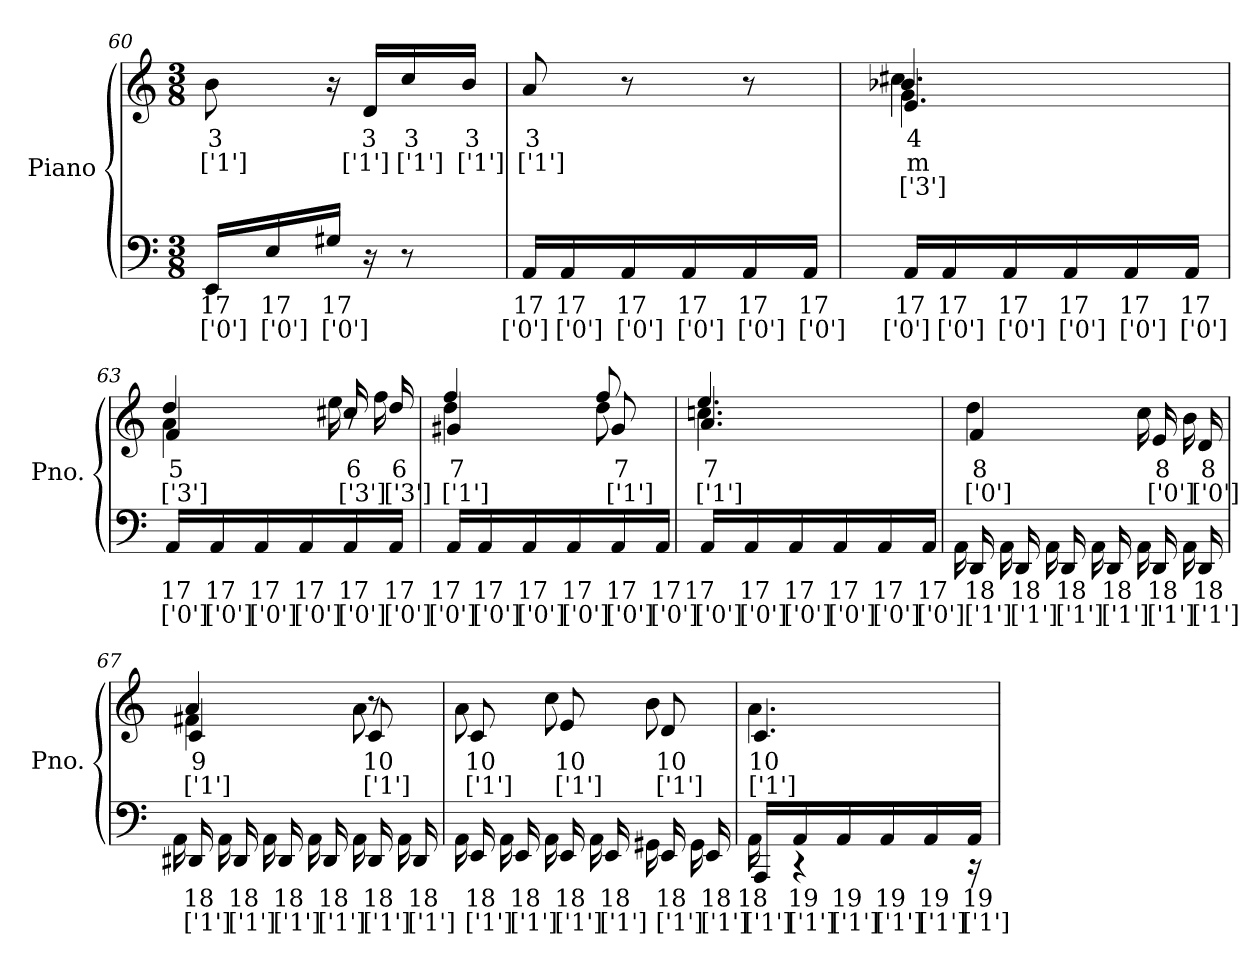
**kern	**text	**text	**kern	**text	**text	**text
*part1	*part1	*part1	*part1	*part1	*part1	*part1
*staff2	*staff2	*staff2	*staff1	*staff1	*staff1	*staff1
*I"Piano	*	*	*	*	*	*
*I'Pno.	*	*	*	*	*	*
!!LO:LB:g=z
*clefF4	*	*	*clefG2	*	*	*
*k[]	*	*	*k[]	*	*	*
*M3/8	*	*	*M3/8	*	*	*
=60	=60	=60	=60	=60	=60	=60
16EEi/LL	17	['0']	8bj\	3	['1']	.
16Ei/	17	['0']	.	.	.	.
16G#Xi/JJ	17	['0']	16r	.	.	.
16r	.	.	16dj/LL	3	['1']	.
8r	.	.	16ccj/	3	['1']	.
.	.	.	16bj/JJ	3	['1']	.
=61	=61	=61	=61	=61	=61	=61
16AAi/LL	17	['0']	8aj/	3	['1']	.
16AAi/	17	['0']	.	.	.	.
16AAi/	17	['0']	8r	.	.	.
16AAi/	17	['0']	.	.	.	.
16AAi/	17	['0']	8r	.	.	.
16AAi/JJ	17	['0']	.	.	.	.
=62	=62	=62	=62	=62	=62	=62
*	*	*	*^	*	*	*
*	*	*	*	*^	*	*	*
*	*	*	*	*	*^	*	*	*
16AAi/LL	17	['0']	4.eZ	4.gj	4.b-XV	4.cc#XN	4	m	['3']
16AAi/	17	['0']	.	.	.	.	.	.	.
16AAi/	17	['0']	.	.	.	.	.	.	.
16AAi/	17	['0']	.	.	.	.	.	.	.
16AAi/	17	['0']	.	.	.	.	.	.	.
16AAi/JJ	17	['0']	.	.	.	.	.	.	.
*	*	*	*v	*v	*v	*v	*	*	*
=63	=63	=63	=63	=63	=63	=63
*	*	*	*^	*	*	*
*	*	*	*	*^	*	*	*
16AAi/LL	17	['0']	4fZ	4aj	4ddN	5	['3']	.
16AAi/	17	['0']	.	.	.	.	.	.
16AAi/	17	['0']	.	.	.	.	.	.
16AAi/	17	['0']	.	.	.	.	.	.
16AAi/	17	['0']	16cc#XV	16eeN	8r	6	['3']	.
16AAi/JJ	17	['0']	16ddV	16ffN	.	6	['3']	.
=64	=64	=64	=64	=64	=64	=64	=64	=64
16AAi/LL	17	['0']	4g#XZ	4ddN	4ffj	7	['1']	.
16AAi/	17	['0']	.	.	.	.	.	.
16AAi/	17	['0']	.	.	.	.	.	.
16AAi/	17	['0']	.	.	.	.	.	.
16AAi/	17	['0']	8g#Z	8ddN	8ffj	7	['1']	.
16AAi/JJ	17	['0']	.	.	.	.	.	.
=65	=65	=65	=65	=65	=65	=65	=65	=65
16AAi/LL	17	['0']	4.aZ	4.ccnN	4.eej	7	['1']	.
16AAi/	17	['0']	.	.	.	.	.	.
16AAi/	17	['0']	.	.	.	.	.	.
16AAi/	17	['0']	.	.	.	.	.	.
16AAi/	17	['0']	.	.	.	.	.	.
16AAi/JJ	17	['0']	.	.	.	.	.	.
*	*	*	*v	*v	*v	*	*	*
!!LO:LB:g=z
=66	=66	=66	=66	=66	=66	=66
*^	*	*	*	*	*	*
*	*	*	*	*^	*	*	*
16DDi	16AAl	18	['1']	4fV	4ddZ	8	['0']	.
16DDi	16AAl	18	['1']	.	.	.	.	.
16DDi	16AAl	18	['1']	.	.	.	.	.
16DDi	16AAl	18	['1']	.	.	.	.	.
16DDi	16AAl	18	['1']	16eV	16ccZ	8	['0']	.
16DDi	16AAl	18	['1']	16dV	16bZ	8	['0']	.
*	*	*	*	*v	*v	*	*	*
=67	=67	=67	=67	=67	=67	=67	=67
*	*	*	*	*^	*	*	*
*	*	*	*	*	*^	*	*	*
16DD#Xi	16AAl	18	['1']	4cV	4f#XZ	4aj	9	['1']	.
16DD#i	16AAl	18	['1']	.	.	.	.	.	.
16DD#i	16AAl	18	['1']	.	.	.	.	.	.
16DD#i	16AAl	18	['1']	.	.	.	.	.	.
16DD#i	16AAl	18	['1']	8cZ	8aj	8r	10	['1']	.
16DD#i	16AAl	18	['1']	.	.	.	.	.	.
*	*	*	*	*v	*v	*v	*	*	*
=68	=68	=68	=68	=68	=68	=68	=68
*	*	*	*	*^	*	*	*
16EEi	16AAl	18	['1']	8cZ	8aj	10	['1']	.
16EEi	16AAl	18	['1']	.	.	.	.	.
16EEi	16AAl	18	['1']	8eZ	8ccj	10	['1']	.
16EEi	16AAl	18	['1']	.	.	.	.	.
16EEi	16GG#Xl	18	['1']	8dZ	8bj	10	['1']	.
16EEi	16GG#l	18	['1']	.	.	.	.	.
=69	=69	=69	=69	=69	=69	=69	=69	=69
16AAAi	16AAl	18	['1']	4.cZ	4.aj	10	['1']	.
16AAl/	4r	19	['1']	.	.	.	.	.
16AAl/	.	19	['1']	.	.	.	.	.
16AAl/	.	19	['1']	.	.	.	.	.
16AAl/	.	19	['1']	.	.	.	.	.
16AAl/JJ	16r	19	['1']	.	.	.	.	.
*v	*v	*	*	*	*	*	*	*
*	*	*	*v	*v	*	*	*
=	=	=	=	=	=	=
*-	*-	*-	*-	*-	*-	*-
